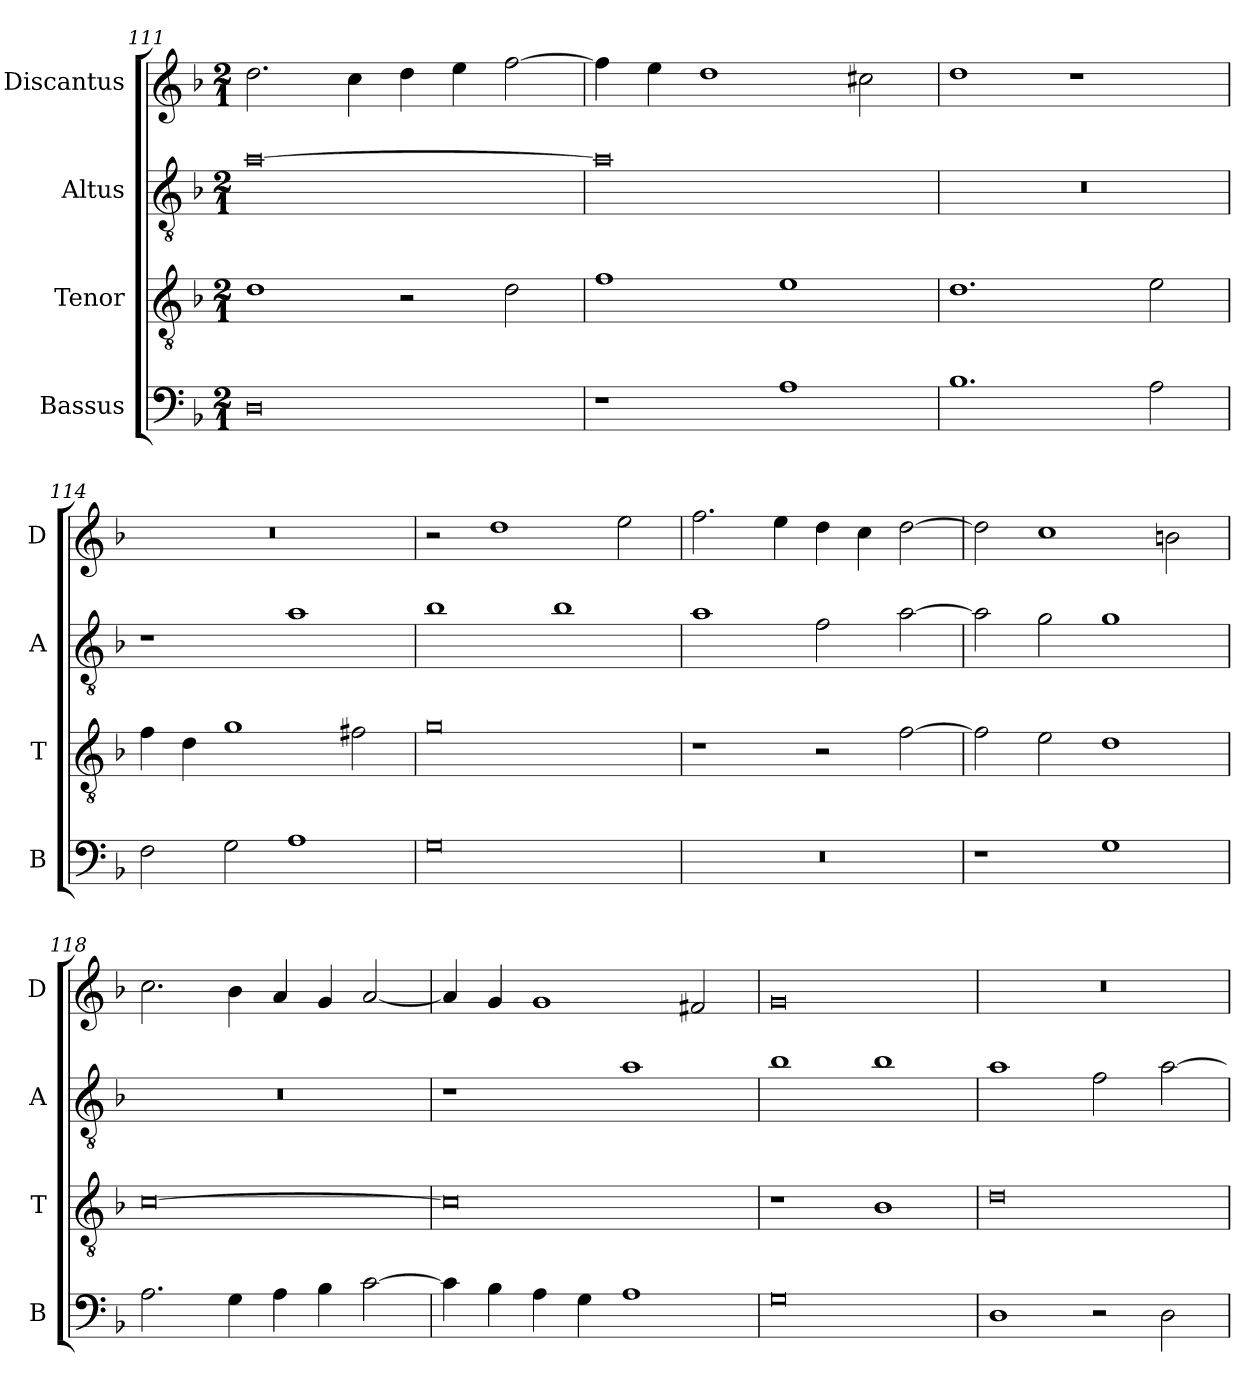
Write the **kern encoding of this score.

**kern	**kern	**kern	**kern
*part4	*part3	*part2	*part1
*staff4	*staff3	*staff2	*staff1
*I"Bassus	*I"Tenor	*I"Altus	*I"Discantus
*I'B	*I'T	*I'A	*I'D
*clefF4	*clefGv2	*clefGv2	*clefG2
*k[b-]	*k[b-]	*k[b-]	*k[b-]
*M2/1	*M2/1	*M2/1	*M2/1
=111	=111	=111	=111
0D	1d	[0a	2.dd\
.	.	.	4cc\
.	2r	.	4dd\
.	.	.	4ee\
.	2d\	.	[2ff\
=112	=112	=112	=112
1r	1f	0a]	4ff\]
.	.	.	4ee\
.	.	.	1dd
1A	1e	.	.
.	.	.	2cc#X\
=113	=113	=113	=113
1.B-	1.d	0r	1dd
.	.	.	1r
2A\	2e\	.	.
=114	=114	=114	=114
2F\	4f\	1r	0r
.	4d\	.	.
2G\	1g	.	.
1A	.	1a	.
.	2f#X\	.	.
=115	=115	=115	=115
0G	0g	1b-	2r
.	.	.	1dd
.	.	1b-	.
.	.	.	2ee\
=116	=116	=116	=116
0r	1r	1a	2.ff\
.	.	.	4ee\
.	2r	2f\	4dd\
.	.	.	4cc\
.	[2f\	[2a\	[2dd\
=117	=117	=117	=117
1r	2f\]	2a\]	2dd\]
.	2e\	2g\	1cc
1G	1d	1g	.
.	.	.	2bn\
=118	=118	=118	=118
2.A\	[0c	0r	2.cc\
4G\	.	.	4b-\
4A\	.	.	4a/
4B-\	.	.	4g/
[2c\	.	.	[2a/
=119	=119	=119	=119
4c\]	0c]	1r	4a/]
4B-\	.	.	4g/
4A\	.	.	1g
4G\	.	.	.
1A	.	1a	.
.	.	.	2f#X/
=120	=120	=120	=120
0G	1r	1b-	0g
.	1B-	1b-	.
=121	=121	=121	=121
1D	0d	1a	0r
2r	.	2f\	.
2D\	.	[2a\	.
=	=	=	=
*-	*-	*-	*-
